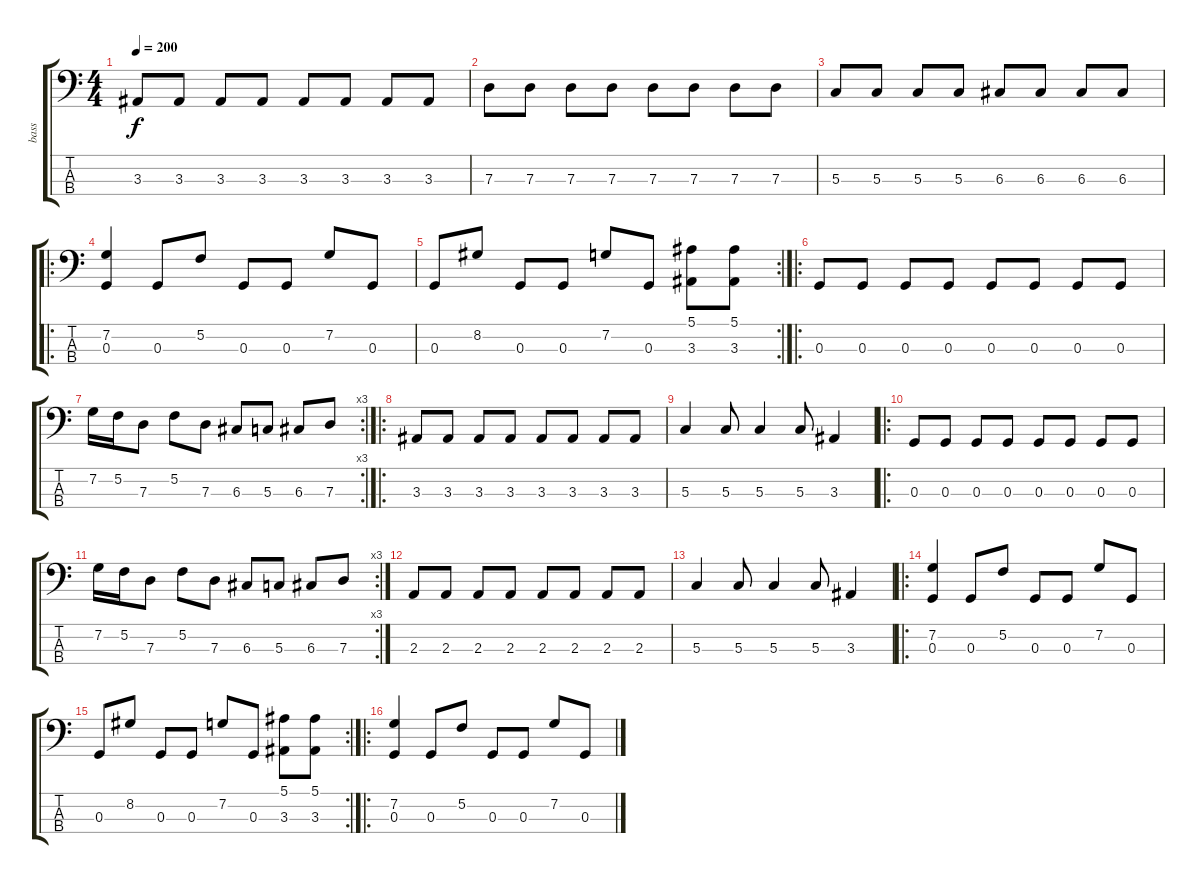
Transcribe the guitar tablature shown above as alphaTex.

\track ("bass" "bass") {instrument electricbasspick}
\staff {score tabs}
\tuning (F2 C2 G1 D1) {hide}
\ts (4 4)
\tempo 200
\clef f4
\ks c
3.3.8{dy f} 3.3.8 3.3.8 3.3.8 3.3.8 3.3.8 3.3.8 3.3.8 |
7.3.8 7.3.8 7.3.8 7.3.8 7.3.8 7.3.8 7.3.8 7.3.8 |
5.3.8 5.3.8 5.3.8 5.3.8 6.3.8 6.3.8 6.3.8 6.3.8 |
\ro
(7.2 0.3).4 0.3.8 5.2.8 0.3.8 0.3.8 7.2.8 0.3.8 |
\rc 2
0.3.8 8.2.8 0.3.8 0.3.8 7.2.8 0.3.8 (5.1 3.3).8 (5.1 3.3).8 |
\ro
0.3.8 0.3.8 0.3.8 0.3.8 0.3.8 0.3.8 0.3.8 0.3.8 |
\rc 3
7.2.16 5.2.16 7.3.8 5.2.8 7.3.8 6.3.8 5.3.8 6.3.8 7.3.8 |
\ro
3.3.8 3.3.8 3.3.8 3.3.8 3.3.8 3.3.8 3.3.8 3.3.8 |
5.3.4 5.3.8 5.3.4 5.3.8 3.3.4 |
\ro
0.3.8 0.3.8 0.3.8 0.3.8 0.3.8 0.3.8 0.3.8 0.3.8 |
\rc 3
7.2.16 5.2.16 7.3.8 5.2.8 7.3.8 6.3.8 5.3.8 6.3.8 7.3.8 |
2.3.8 2.3.8 2.3.8 2.3.8 2.3.8 2.3.8 2.3.8 2.3.8 |
5.3.4 5.3.8 5.3.4 5.3.8 3.3.4 |
\ro
(7.2 0.3).4 0.3.8 5.2.8 0.3.8 0.3.8 7.2.8 0.3.8 |
\rc 2
0.3.8 8.2.8 0.3.8 0.3.8 7.2.8 0.3.8 (5.1 3.3).8 (5.1 3.3).8 |
\ro
(7.2 0.3).4 0.3.8 5.2.8 0.3.8 0.3.8 7.2.8 0.3.8
